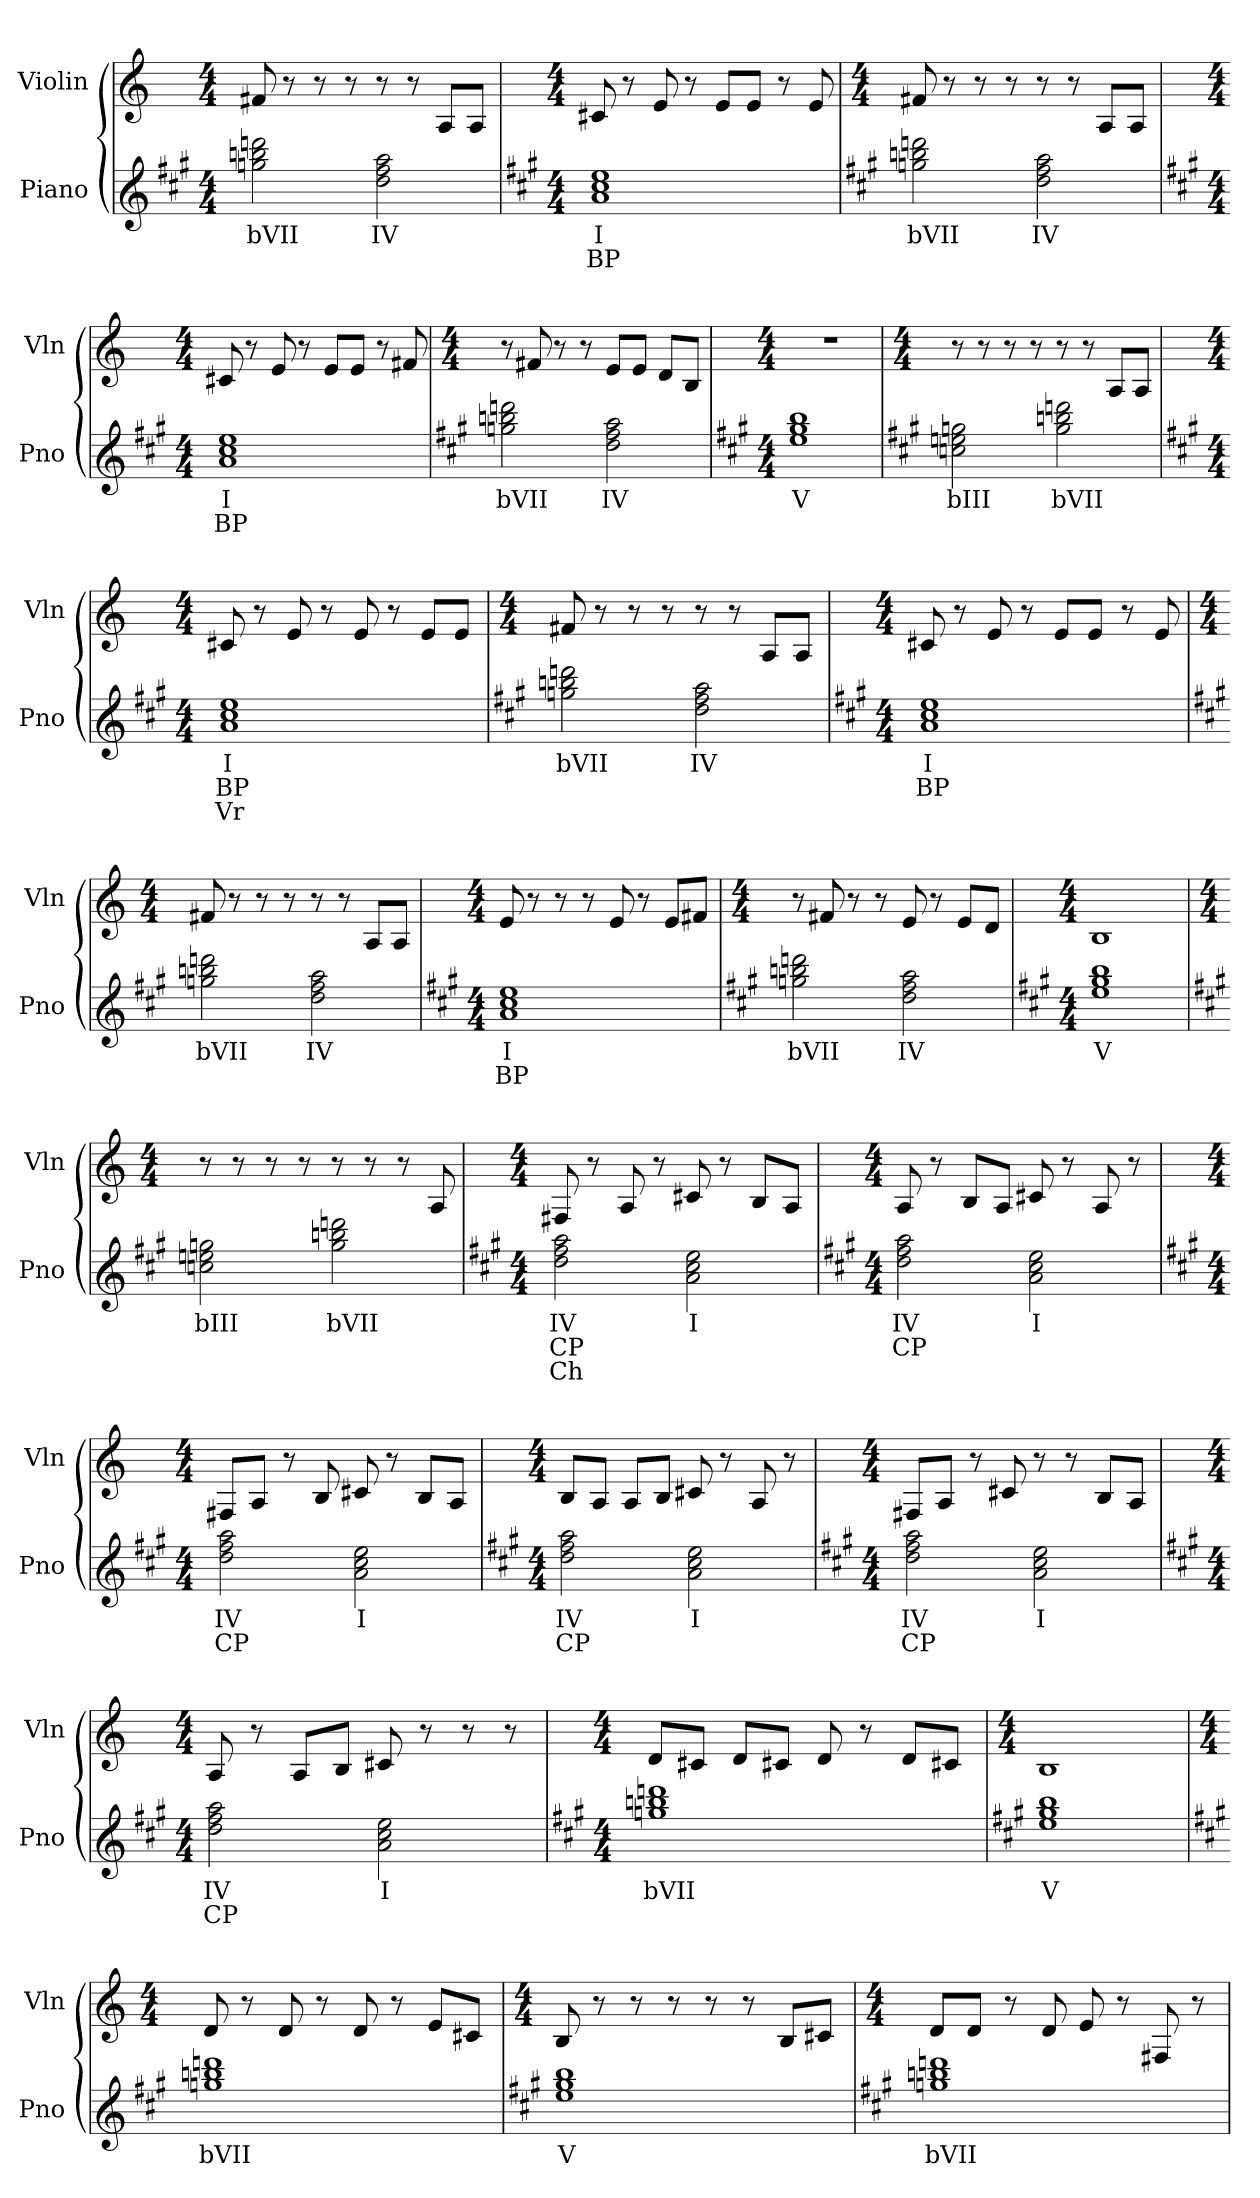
**kern	**text	**text	**text	**kern
*part2	*part2	*part2	*part2	*part1
*staff2	*staff2	*staff2	*staff2	*staff1
*I"Piano	*	*	*	*I"Violin
*I'Pno	*	*	*	*I'Vln
*k[f#c#g#]	*	*	*	*
*A:	*	*	*	*
*M4/4	*	*	*	*M4/4
=	=	=	=	=
2ggn 2bbn 2dddn	bVII	.	.	8f#X
.	.	.	.	8r
.	.	.	.	8r
.	.	.	.	8r
2dd 2ff# 2aa	IV	.	.	8r
.	.	.	.	8r
.	.	.	.	8AL
.	.	.	.	8AJ
=	=	=	=	=
*k[f#c#g#]	*	*	*	*
*A:	*	*	*	*
*M4/4	*	*	*	*M4/4
1a 1cc# 1ee	I	BP	.	8c#X
.	.	.	.	8r
.	.	.	.	8e
.	.	.	.	8r
.	.	.	.	8eL
.	.	.	.	8eJ
.	.	.	.	8r
.	.	.	.	8e
=	=	=	=	=
*k[f#c#g#]	*	*	*	*
*A:	*	*	*	*
*	*	*	*	*M4/4
2ggn 2bbn 2dddn	bVII	.	.	8f#X
.	.	.	.	8r
.	.	.	.	8r
.	.	.	.	8r
2dd 2ff# 2aa	IV	.	.	8r
.	.	.	.	8r
.	.	.	.	8AL
.	.	.	.	8AJ
=	=	=	=	=
*k[f#c#g#]	*	*	*	*
*A:	*	*	*	*
*M4/4	*	*	*	*M4/4
1a 1cc# 1ee	I	BP	.	8c#X
.	.	.	.	8r
.	.	.	.	8e
.	.	.	.	8r
.	.	.	.	8eL
.	.	.	.	8eJ
.	.	.	.	8r
.	.	.	.	8f#X
=	=	=	=	=
*k[f#c#g#]	*	*	*	*
*A:	*	*	*	*
*	*	*	*	*M4/4
2ggn 2bbn 2dddn	bVII	.	.	8r
.	.	.	.	8f#X
.	.	.	.	8r
.	.	.	.	8r
2dd 2ff# 2aa	IV	.	.	8eL
.	.	.	.	8eJ
.	.	.	.	8dL
.	.	.	.	8BJ
=	=	=	=	=
*k[f#c#g#]	*	*	*	*
*A:	*	*	*	*
*M4/4	*	*	*	*M4/4
1ee 1gg# 1bb	V	.	.	1r
=	=	=	=	=
*k[f#c#g#]	*	*	*	*
*A:	*	*	*	*
*	*	*	*	*M4/4
2ccn 2een 2ggn	bIII	.	.	8r
.	.	.	.	8r
.	.	.	.	8r
.	.	.	.	8r
2gg 2bbn 2dddn	bVII	.	.	8r
.	.	.	.	8r
.	.	.	.	8AL
.	.	.	.	8AJ
=	=	=	=	=
*k[f#c#g#]	*	*	*	*
*A:	*	*	*	*
*M4/4	*	*	*	*M4/4
1a 1cc# 1ee	I	BP	Vr	8c#X
.	.	.	.	8r
.	.	.	.	8e
.	.	.	.	8r
.	.	.	.	8e
.	.	.	.	8r
.	.	.	.	8eL
.	.	.	.	8eJ
=	=	=	=	=
*k[f#c#g#]	*	*	*	*
*A:	*	*	*	*
*	*	*	*	*M4/4
2ggn 2bbn 2dddn	bVII	.	.	8f#X
.	.	.	.	8r
.	.	.	.	8r
.	.	.	.	8r
2dd 2ff# 2aa	IV	.	.	8r
.	.	.	.	8r
.	.	.	.	8AL
.	.	.	.	8AJ
=	=	=	=	=
*k[f#c#g#]	*	*	*	*
*A:	*	*	*	*
*M4/4	*	*	*	*M4/4
1a 1cc# 1ee	I	BP	.	8c#X
.	.	.	.	8r
.	.	.	.	8e
.	.	.	.	8r
.	.	.	.	8eL
.	.	.	.	8eJ
.	.	.	.	8r
.	.	.	.	8e
=	=	=	=	=
*k[f#c#g#]	*	*	*	*
*A:	*	*	*	*
*	*	*	*	*M4/4
2ggn 2bbn 2dddn	bVII	.	.	8f#X
.	.	.	.	8r
.	.	.	.	8r
.	.	.	.	8r
2dd 2ff# 2aa	IV	.	.	8r
.	.	.	.	8r
.	.	.	.	8AL
.	.	.	.	8AJ
=	=	=	=	=
*k[f#c#g#]	*	*	*	*
*A:	*	*	*	*
*M4/4	*	*	*	*M4/4
1a 1cc# 1ee	I	BP	.	8e
.	.	.	.	8r
.	.	.	.	8r
.	.	.	.	8r
.	.	.	.	8e
.	.	.	.	8r
.	.	.	.	8eL
.	.	.	.	8f#XJ
=	=	=	=	=
*k[f#c#g#]	*	*	*	*
*A:	*	*	*	*
*	*	*	*	*M4/4
2ggn 2bbn 2dddn	bVII	.	.	8r
.	.	.	.	8f#X
.	.	.	.	8r
.	.	.	.	8r
2dd 2ff# 2aa	IV	.	.	8e
.	.	.	.	8r
.	.	.	.	8eL
.	.	.	.	8dJ
=	=	=	=	=
*k[f#c#g#]	*	*	*	*
*A:	*	*	*	*
*M4/4	*	*	*	*M4/4
1ee 1gg# 1bb	V	.	.	1B
=	=	=	=	=
*k[f#c#g#]	*	*	*	*
*A:	*	*	*	*
*	*	*	*	*M4/4
2ccn 2een 2ggn	bIII	.	.	8r
.	.	.	.	8r
.	.	.	.	8r
.	.	.	.	8r
2gg 2bbn 2dddn	bVII	.	.	8r
.	.	.	.	8r
.	.	.	.	8r
.	.	.	.	8A
=	=	=	=	=
*k[f#c#g#]	*	*	*	*
*A:	*	*	*	*
*M4/4	*	*	*	*M4/4
2dd 2ff# 2aa	IV	CP	Ch	8F#X
.	.	.	.	8r
.	.	.	.	8A
.	.	.	.	8r
2a 2cc# 2ee	I	.	.	8c#X
.	.	.	.	8r
.	.	.	.	8BL
.	.	.	.	8AJ
=	=	=	=	=
*k[f#c#g#]	*	*	*	*
*A:	*	*	*	*
*M4/4	*	*	*	*M4/4
2dd 2ff# 2aa	IV	CP	.	8A
.	.	.	.	8r
.	.	.	.	8BL
.	.	.	.	8AJ
2a 2cc# 2ee	I	.	.	8c#X
.	.	.	.	8r
.	.	.	.	8A
.	.	.	.	8r
=	=	=	=	=
*k[f#c#g#]	*	*	*	*
*A:	*	*	*	*
*M4/4	*	*	*	*M4/4
2dd 2ff# 2aa	IV	CP	.	8F#XL
.	.	.	.	8AJ
.	.	.	.	8r
.	.	.	.	8B
2a 2cc# 2ee	I	.	.	8c#X
.	.	.	.	8r
.	.	.	.	8BL
.	.	.	.	8AJ
=	=	=	=	=
*k[f#c#g#]	*	*	*	*
*A:	*	*	*	*
*M4/4	*	*	*	*M4/4
2dd 2ff# 2aa	IV	CP	.	8BL
.	.	.	.	8AJ
.	.	.	.	8AL
.	.	.	.	8BJ
2a 2cc# 2ee	I	.	.	8c#X
.	.	.	.	8r
.	.	.	.	8A
.	.	.	.	8r
=	=	=	=	=
*k[f#c#g#]	*	*	*	*
*A:	*	*	*	*
*M4/4	*	*	*	*M4/4
2dd 2ff# 2aa	IV	CP	.	8F#XL
.	.	.	.	8AJ
.	.	.	.	8r
.	.	.	.	8c#X
2a 2cc# 2ee	I	.	.	8r
.	.	.	.	8r
.	.	.	.	8BL
.	.	.	.	8AJ
=	=	=	=	=
*k[f#c#g#]	*	*	*	*
*A:	*	*	*	*
*M4/4	*	*	*	*M4/4
2dd 2ff# 2aa	IV	CP	.	8A
.	.	.	.	8r
.	.	.	.	8AL
.	.	.	.	8BJ
2a 2cc# 2ee	I	.	.	8c#X
.	.	.	.	8r
.	.	.	.	8r
.	.	.	.	8r
=	=	=	=	=
*k[f#c#g#]	*	*	*	*
*A:	*	*	*	*
*M4/4	*	*	*	*M4/4
1ggn 1bbn 1dddn	bVII	.	.	8dL
.	.	.	.	8c#XJ
.	.	.	.	8dL
.	.	.	.	8c#XJ
.	.	.	.	8d
.	.	.	.	8r
.	.	.	.	8dL
.	.	.	.	8c#XJ
=	=	=	=	=
*k[f#c#g#]	*	*	*	*
*A:	*	*	*	*
*	*	*	*	*M4/4
1ee 1gg# 1bb	V	.	.	1B
=	=	=	=	=
*k[f#c#g#]	*	*	*	*
*A:	*	*	*	*
*	*	*	*	*M4/4
1ggn 1bbn 1dddn	bVII	.	.	8d
.	.	.	.	8r
.	.	.	.	8d
.	.	.	.	8r
.	.	.	.	8d
.	.	.	.	8r
.	.	.	.	8eL
.	.	.	.	8c#XJ
=	=	=	=	=
*k[f#c#g#]	*	*	*	*
*A:	*	*	*	*
*	*	*	*	*M4/4
1ee 1gg# 1bb	V	.	.	8B
.	.	.	.	8r
.	.	.	.	8r
.	.	.	.	8r
.	.	.	.	8r
.	.	.	.	8r
.	.	.	.	8BL
.	.	.	.	8c#XJ
=	=	=	=	=
*k[f#c#g#]	*	*	*	*
*A:	*	*	*	*
*	*	*	*	*M4/4
1ggn 1bbn 1dddn	bVII	.	.	8dL
.	.	.	.	8dJ
.	.	.	.	8r
.	.	.	.	8d
.	.	.	.	8e
.	.	.	.	8r
.	.	.	.	8F#X
.	.	.	.	8r
=	=	=	=	=
*-	*-	*-	*-	*-
